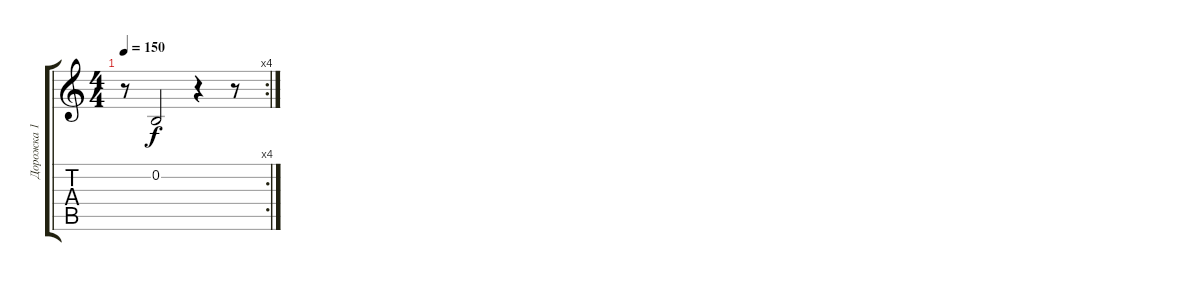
\track ("Дорожка 1" "Дорожка 1") {instrument acousticgrandpiano}
\staff {score tabs}
\tuning (E4 B3 G3 D3 A2 E2) {hide}
\rc 4
\ts (4 4)
\tempo 150
\clef g2
\ks c
r.8{dy f} 0.2.2 r.4 r.8
